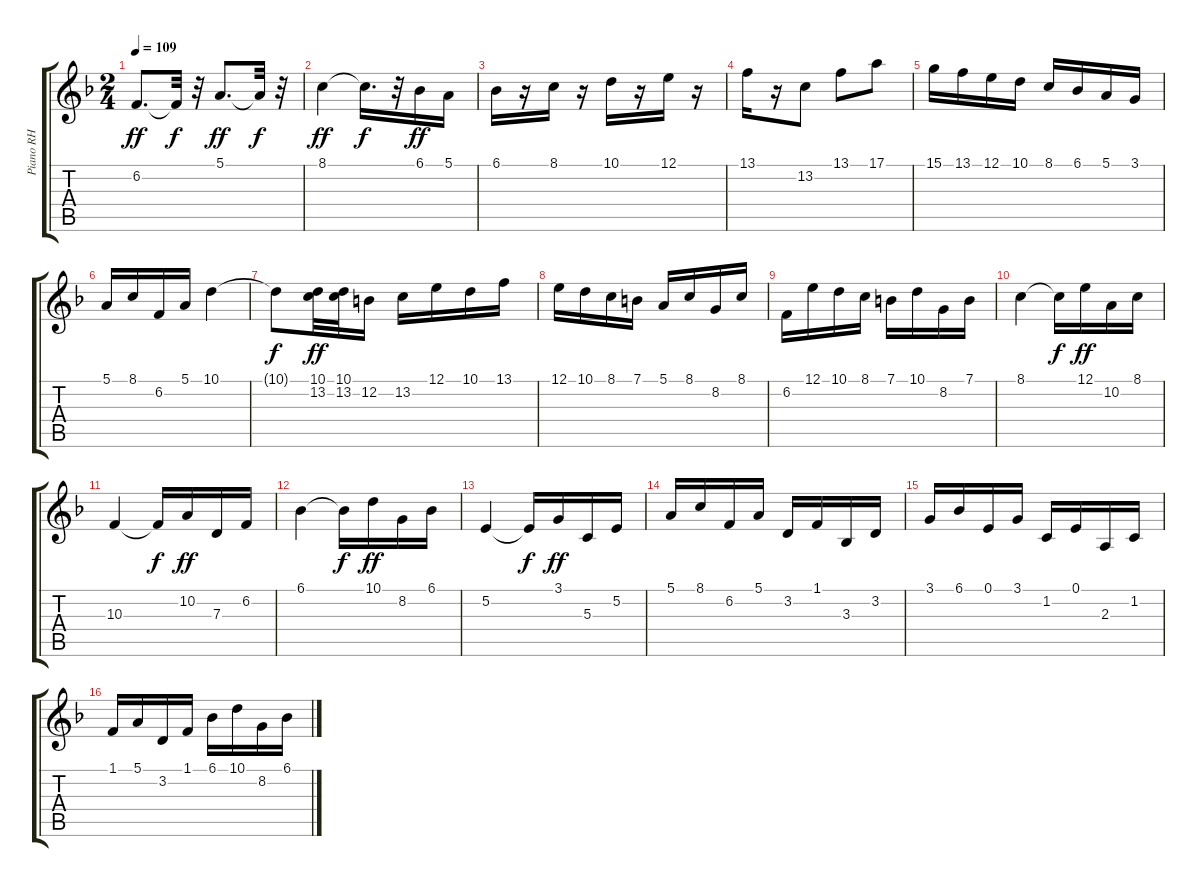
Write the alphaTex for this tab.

\track ("Piano RH" "Piano RH") {instrument acousticgrandpiano}
\staff {score tabs}
\tuning (E4 B3 G3 D3 A2 E2) {hide}
\ts (2 4)
\tempo 109
\clef g2
\ks f
6.2.8{d dy ff} 6.2{t}.32{dy f} r.32 5.1.8{d dy ff} 5.1{t}.32{dy f} r.32 |
8.1.4{dy ff} 8.1{t}.16{d dy f} r.32 6.1.16{dy ff} 5.1.16 |
6.1.16 r.16 8.1.16 r.16 10.1.16 r.16 12.1.16 r.16 |
13.1.16 r.16 13.2.8 13.1.8 17.1.8 |
15.1.16 13.1.16 12.1.16 10.1.16 8.1.16 6.1.16 5.1.16 3.1.16 |
5.1.16 8.1.16 6.2.16 5.1.16 10.1.4 |
10.1{t}.8{dy f} (10.1 13.2).32{dy ff} (10.1 13.2).32 12.2.16 13.2.16 12.1.16 10.1.16 13.1.16 |
12.1.16 10.1.16 8.1.16 7.1.16 5.1.16 8.1.16 8.2.16 8.1.16 |
6.2.16 12.1.16 10.1.16 8.1.16 7.1.16 10.1.16 8.2.16 7.1.16 |
8.1.4 8.1{t}.16{dy f} 12.1.16{dy ff} 10.2.16 8.1.16 |
10.3.4 10.3{t}.16{dy f} 10.2.16{dy ff} 7.3.16 6.2.16 |
6.1.4 6.1{t}.16{dy f} 10.1.16{dy ff} 8.2.16 6.1.16 |
5.2.4 5.2{t}.16{dy f} 3.1.16{dy ff} 5.3.16 5.2.16 |
5.1.16 8.1.16 6.2.16 5.1.16 3.2.16 1.1.16 3.3.16 3.2.16 |
3.1.16 6.1.16 0.1.16 3.1.16 1.2.16 0.1.16 2.3.16 1.2.16 |
1.1.16 5.1.16 3.2.16 1.1.16 6.1.16 10.1.16 8.2.16 6.1.16
